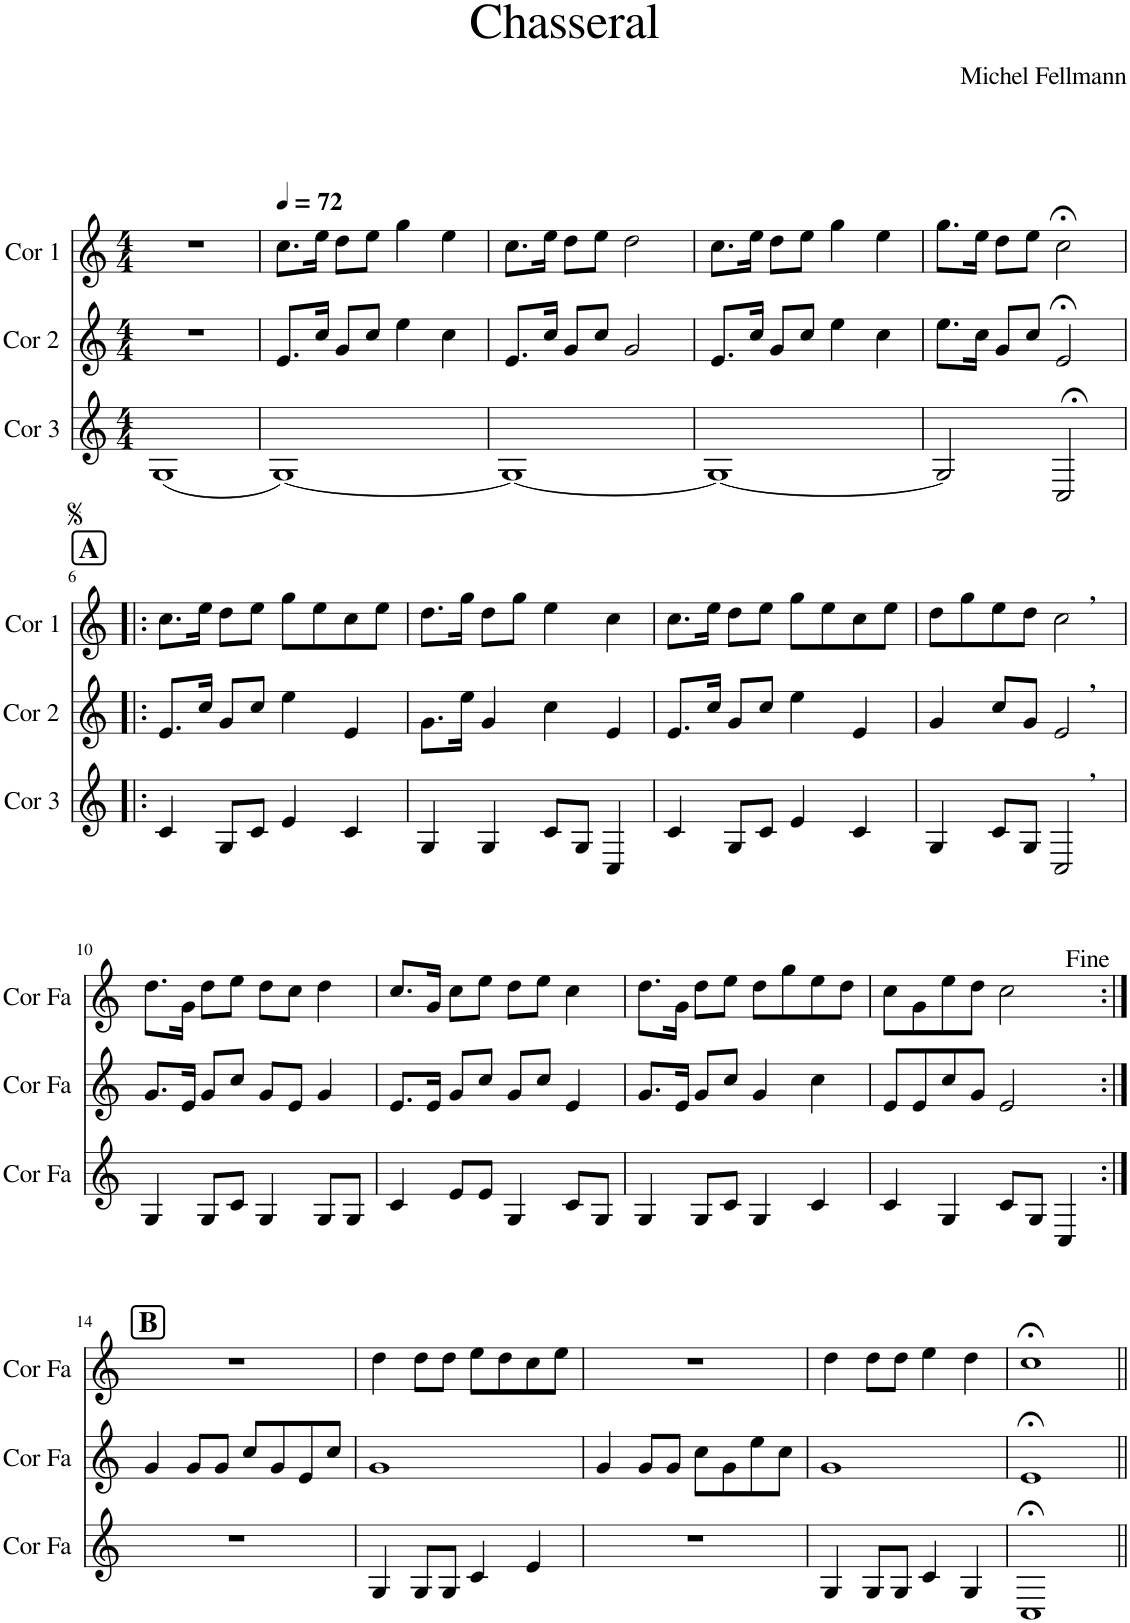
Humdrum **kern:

**kern	**kern	**kern
*part3	*part2	*part1
*staff3	*staff2	*staff1
*I"Cor 3	*I"Cor 2	*I"Cor 1
*I'Cor 3	*I'Cor 2	*I'Cor 1
*clefG2	*clefG2	*clefG2
*Trd4c7	*Trd4c7	*Trd4c7
*k[]	*k[]	*k[]
*M4/4	*M4/4	*M4/4
=1	=1	=1
(1G	1r	1r
=2	=2	=2
*	*	*MM72
[1G)	8.e/L	8.cc\L
.	16cc/Jk	16ee\Jk
.	8g/L	8dd\L
.	8cc/J	8ee\J
.	4ee\	4gg\
.	4cc\	4ee\
=3	=3	=3
1G_	8.e/L	8.cc\L
.	16cc/Jk	16ee\Jk
.	8g/L	8dd\L
.	8cc/J	8ee\J
.	2g/	2dd\
=4	=4	=4
1G_	8.e/L	8.cc\L
.	16cc/Jk	16ee\Jk
.	8g/L	8dd\L
.	8cc/J	8ee\J
.	4ee\	4gg\
.	4cc\	4ee\
=5	=5	=5
2G/]	8.ee\L	8.gg\L
.	16cc\Jk	16ee\Jk
.	8g/L	8dd\L
.	8cc/J	8ee\J
2C;</	2e;</	2cc;<\
!!LO:LB:g=z
!!LO:REH:place=s1:a:B:cj:fs=14:t=A
=6!|:	=6!|:	=6!|:
4c/	8.e/L	8.cc\L
.	16cc/Jk	16ee\Jk
8G/L	8g/L	8dd\L
8c/J	8cc/J	8ee\J
4e/	4ee\	8gg\L
.	.	8ee\
4c/	4e/	8cc\
.	.	8ee\J
=7	=7	=7
4G/	8.g\L	8.dd\L
.	16ee\Jk	16gg\Jk
4G/	4g/	8dd\L
.	.	8gg\J
8c/L	4cc\	4ee\
8G/J	.	.
4C/	4e/	4cc\
=8	=8	=8
4c/	8.e/L	8.cc\L
.	16cc/Jk	16ee\Jk
8G/L	8g/L	8dd\L
8c/J	8cc/J	8ee\J
4e/	4ee\	8gg\L
.	.	8ee\
4c/	4e/	8cc\
.	.	8ee\J
=9	=9	=9
4G/	4g/	8dd\L
.	.	8gg\
8c/L	8cc/L	8ee\
8G/J	8g/J	8dd\J
!	!	!LO:TX:a:B:t=,
!	!LO:TX:a:B:t=,	!
!LO:TX:a:B:t=,	!	!
2C/	2e/	2cc\
!!LO:LB:g=z
=10	=10	=10
4G/	8.g/L	8.dd\L
.	16e/Jk	16g\Jk
8G/L	8g/L	8dd\L
8c/J	8cc/J	8ee\J
4G/	8g/L	8dd\L
.	8e/J	8cc\J
8G/L	4g/	4dd\
8G/J	.	.
=11	=11	=11
4c/	8.e/L	8.cc/L
.	16e/Jk	16g/Jk
8e/L	8g/L	8cc\L
8e/J	8cc/J	8ee\J
4G/	8g/L	8dd\L
.	8cc/J	8ee\J
8c/L	4e/	4cc\
8G/J	.	.
=12	=12	=12
4G/	8.g/L	8.dd\L
.	16e/Jk	16g\Jk
8G/L	8g/L	8dd\L
8c/J	8cc/J	8ee\J
4G/	4g/	8dd\L
.	.	8gg\
4c/	4cc\	8ee\
.	.	8dd\J
=13	=13	=13
4c/	8e/L	8cc\L
.	8e/	8g\
4G/	8cc/	8ee\
.	8g/J	8dd\J
8c/L	2e/	2cc\
8G/J	.	.
4C/	.	.
!!LO:LB:g=z
!!LO:REH:place=s1:a:B:cj:fs=14:t=B
=14:|!	=14:|!	=14:|!
1r	4g/	1r
.	8g/L	.
.	8g/J	.
.	8cc/L	.
.	8g/	.
.	8e/	.
.	8cc/J	.
=15	=15	=15
4G/	1g	4dd\
8G/L	.	8dd\L
8G/J	.	8dd\J
4c/	.	8ee\L
.	.	8dd\
4e/	.	8cc\
.	.	8ee\J
=16	=16	=16
1r	4g/	1r
.	8g/L	.
.	8g/J	.
.	8cc\L	.
.	8g\	.
.	8ee\	.
.	8cc\J	.
=17	=17	=17
4G/	1g	4dd\
8G/L	.	8dd\L
8G/J	.	8dd\J
4c/	.	4ee\
4G/	.	4dd\
=18	=18	=18
1C;<	1e;<	1cc;<
=||	=||	=||
*-	*-	*-
